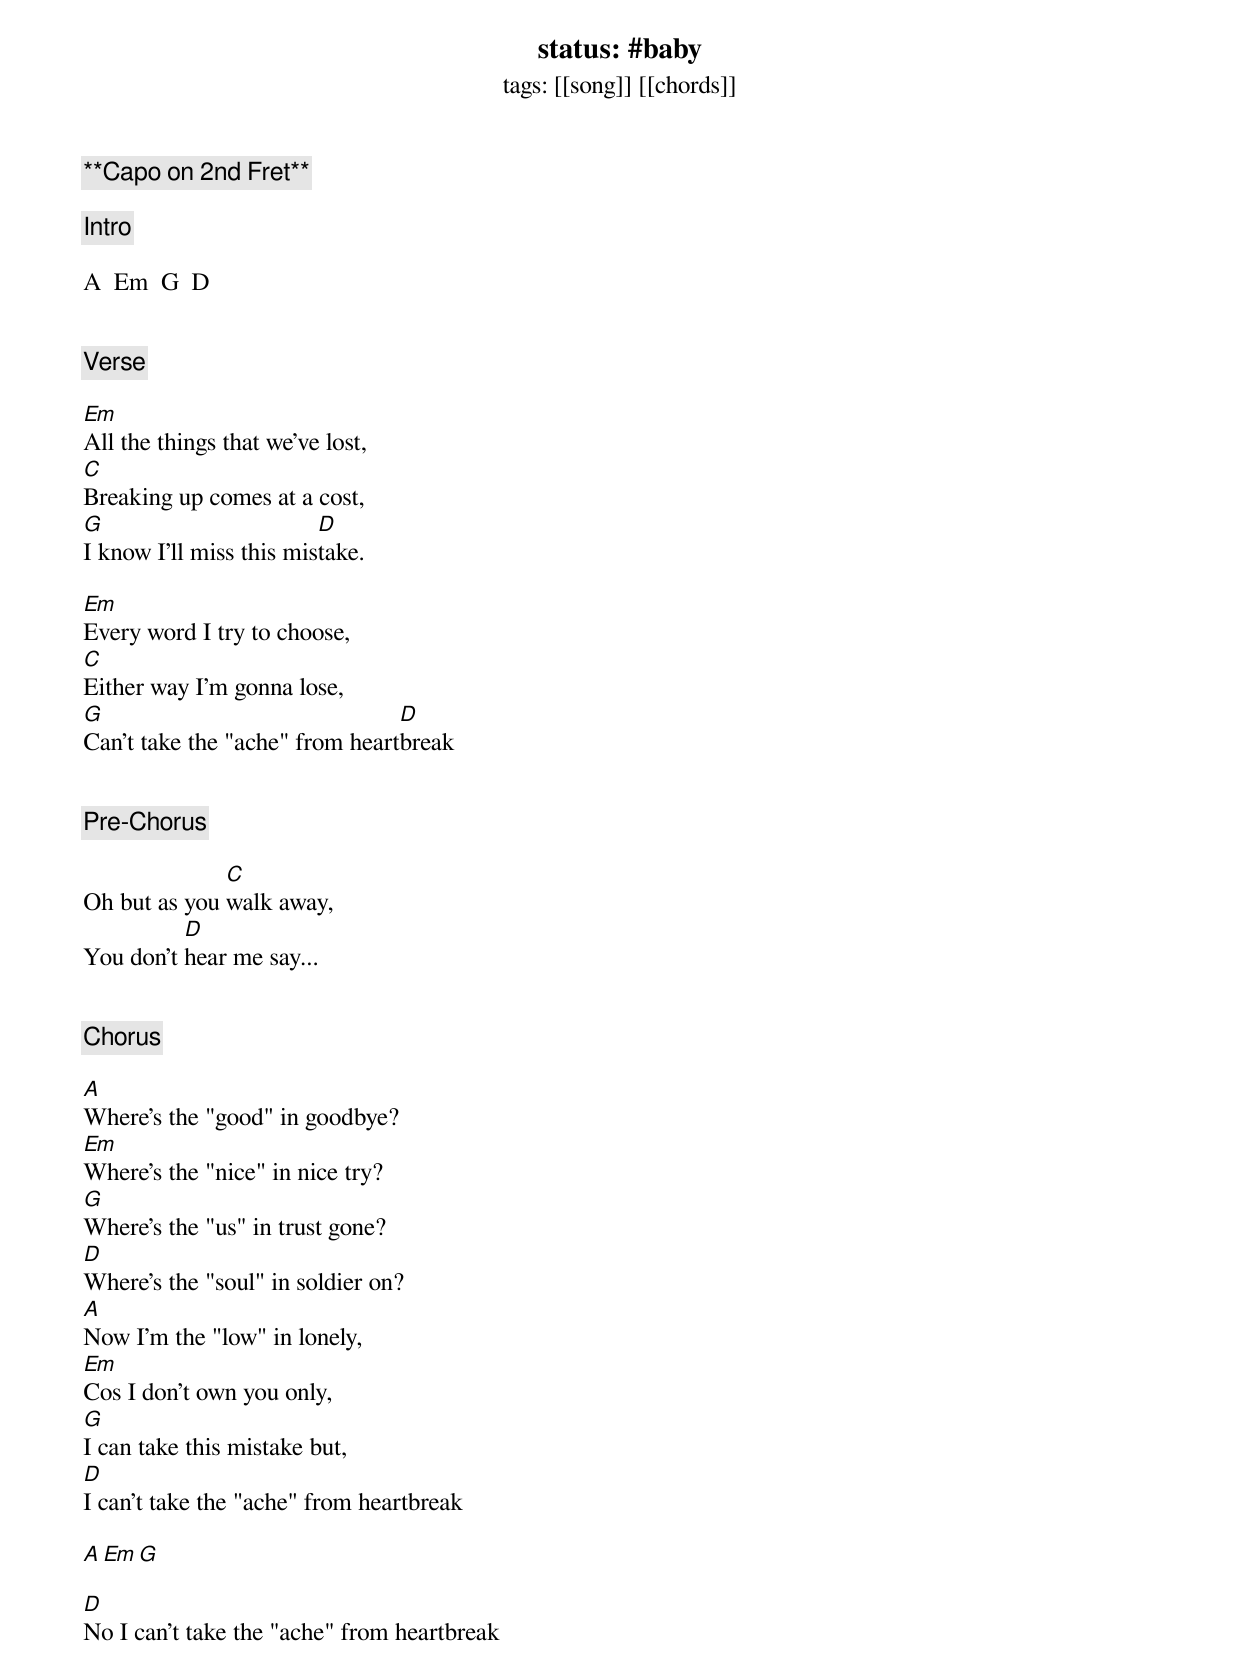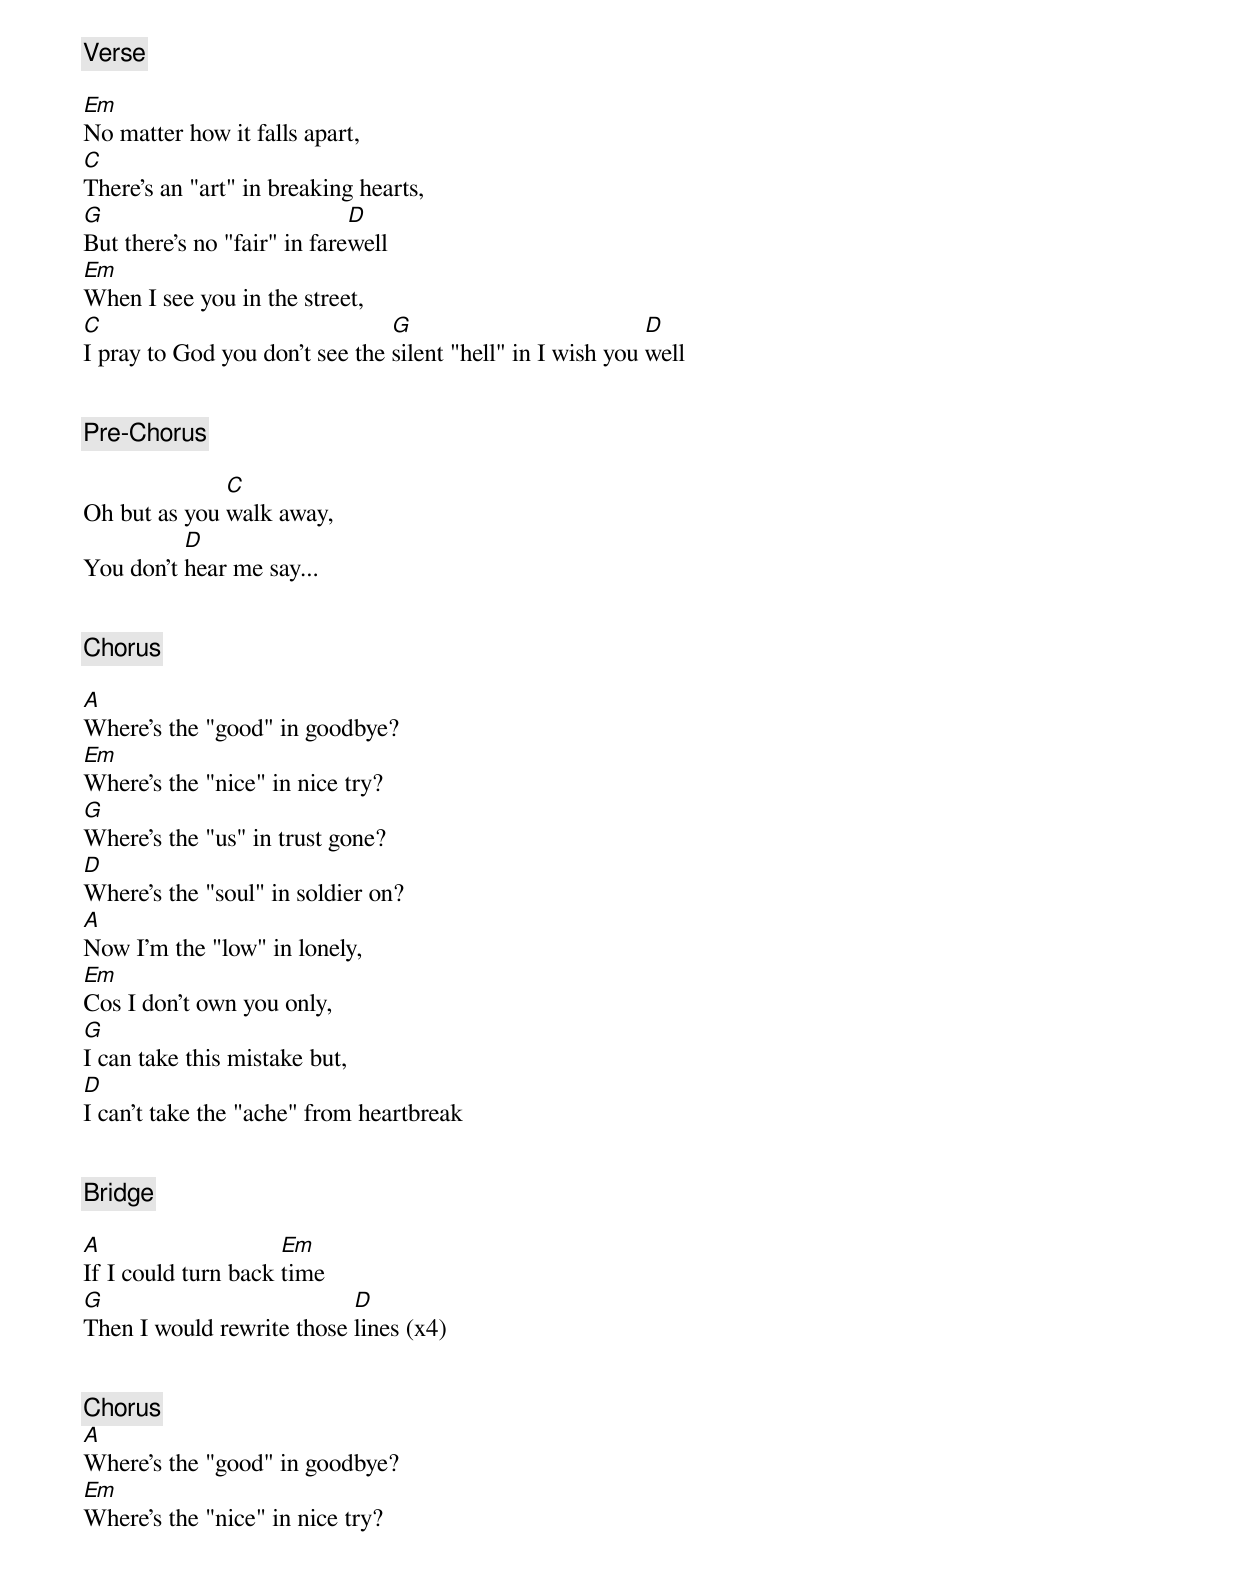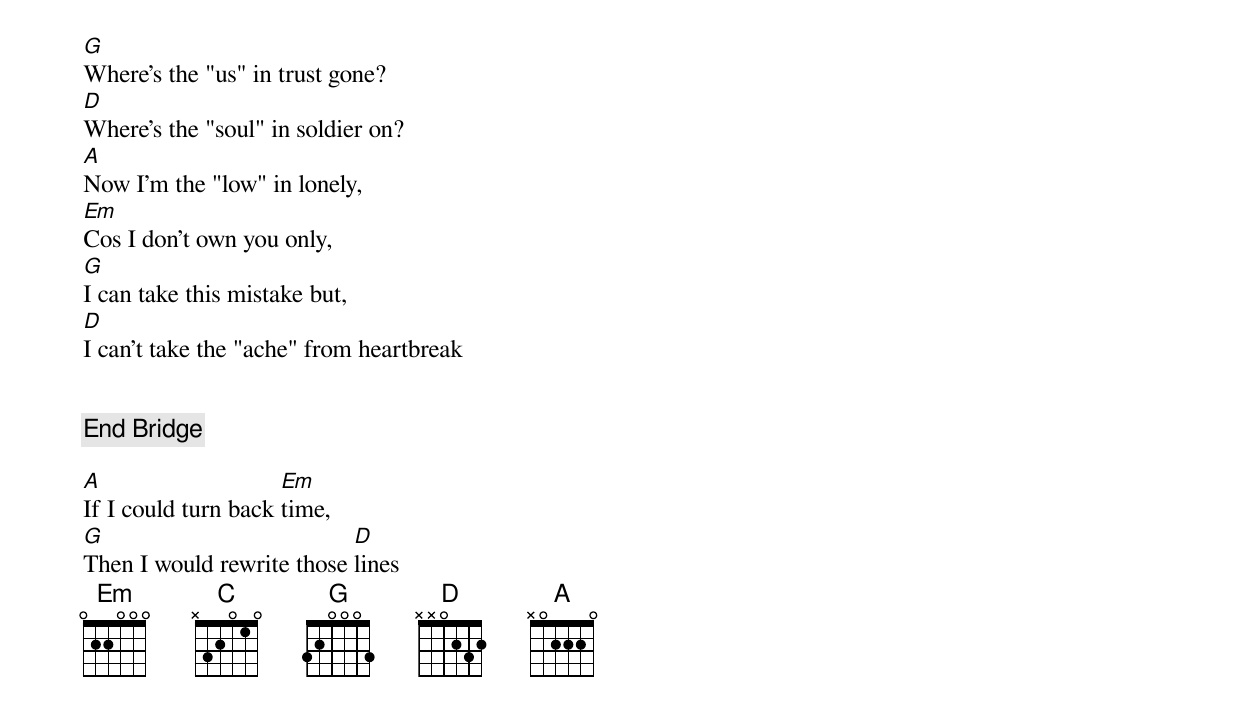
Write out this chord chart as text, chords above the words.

status: #baby
tags: [[song]] [[chords]]


**Capo on 2nd Fret**

[Intro]

A  Em  G  D


[Verse]

Em
All the things that we've lost,
C
Breaking up comes at a cost,
G                        D
I know I'll miss this mistake.

Em
Every word I try to choose,
C
Either way I'm gonna lose,
G                               D
Can't take the "ache" from heartbreak


[Pre-Chorus]

              C
Oh but as you walk away,
          D
You don't hear me say...


[Chorus]

A
Where's the "good" in goodbye?
Em
Where's the "nice" in nice try?
G
Where's the "us" in trust gone?
D
Where's the "soul" in soldier on?
A
Now I'm the "low" in lonely,
Em
Cos I don't own you only,
G
I can take this mistake but,
D
I can't take the "ache" from heartbreak

A Em G

D
No I can't take the "ache" from heartbreak


[Verse]

Em
No matter how it falls apart,
C
There's an "art" in breaking hearts,
G                            D
But there's no "fair" in farewell
Em
When I see you in the street,
C                               G                           D
I pray to God you don't see the silent "hell" in I wish you well


[Pre-Chorus]

              C
Oh but as you walk away,
          D
You don't hear me say...


[Chorus]

A
Where's the "good" in goodbye?
Em
Where's the "nice" in nice try?
G
Where's the "us" in trust gone?
D
Where's the "soul" in soldier on?
A
Now I'm the "low" in lonely,
Em
Cos I don't own you only,
G
I can take this mistake but,
D
I can't take the "ache" from heartbreak


[Bridge]

A                    Em
If I could turn back time
G                          D
Then I would rewrite those lines (x4)


[Chorus]
A
Where's the "good" in goodbye?
Em
Where's the "nice" in nice try?
G
Where's the "us" in trust gone?
D
Where's the "soul" in soldier on?
A
Now I'm the "low" in lonely,
Em
Cos I don't own you only,
G
I can take this mistake but,
D
I can't take the "ache" from heartbreak


[End Bridge]

A                    Em
If I could turn back time,
G                          D
Then I would rewrite those lines
